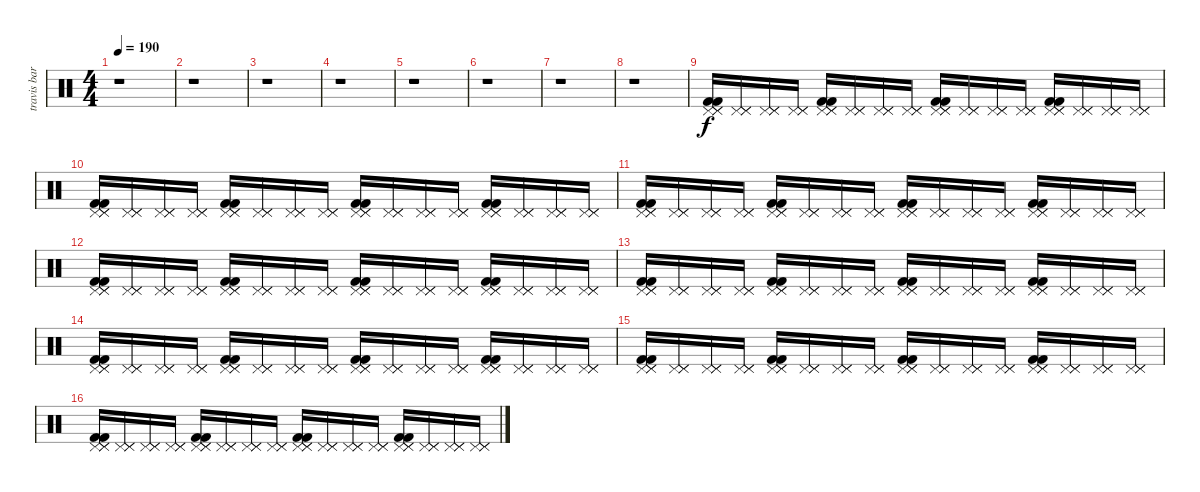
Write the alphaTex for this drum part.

\track ("travis barker" "travis bar") {instrument percussion}
\staff {score}
\articulation defaults
\ts (4 4)
\tempo 190
\clef neutral
\ks c
r.1{dy f volume 16} |
r.1 |
r.1 |
r.1 |
r.1 |
r.1 |
r.1 |
r.1 |
("Pedal Hi-Hat (hit)" "Pedal Hi-Hat (hit)" "Pedal Hi-Hat (hit)" "Kick (hit) 2" "Kick (hit) 2").16{volume 8} ("Pedal Hi-Hat (hit)" "Pedal Hi-Hat (hit)" "Pedal Hi-Hat (hit)").16 ("Pedal Hi-Hat (hit)" "Pedal Hi-Hat (hit)" "Pedal Hi-Hat (hit)").16 ("Pedal Hi-Hat (hit)" "Pedal Hi-Hat (hit)" "Pedal Hi-Hat (hit)").16 ("Pedal Hi-Hat (hit)" "Pedal Hi-Hat (hit)" "Pedal Hi-Hat (hit)" "Kick (hit) 2" "Kick (hit) 2").16 ("Pedal Hi-Hat (hit)" "Pedal Hi-Hat (hit)" "Pedal Hi-Hat (hit)").16 ("Pedal Hi-Hat (hit)" "Pedal Hi-Hat (hit)" "Pedal Hi-Hat (hit)").16 ("Pedal Hi-Hat (hit)" "Pedal Hi-Hat (hit)" "Pedal Hi-Hat (hit)").16 ("Pedal Hi-Hat (hit)" "Pedal Hi-Hat (hit)" "Pedal Hi-Hat (hit)" "Kick (hit) 2" "Kick (hit) 2").16 ("Pedal Hi-Hat (hit)" "Pedal Hi-Hat (hit)" "Pedal Hi-Hat (hit)").16 ("Pedal Hi-Hat (hit)" "Pedal Hi-Hat (hit)" "Pedal Hi-Hat (hit)").16 ("Pedal Hi-Hat (hit)" "Pedal Hi-Hat (hit)" "Pedal Hi-Hat (hit)").16 ("Pedal Hi-Hat (hit)" "Pedal Hi-Hat (hit)" "Pedal Hi-Hat (hit)" "Kick (hit) 2" "Kick (hit) 2").16 ("Pedal Hi-Hat (hit)" "Pedal Hi-Hat (hit)" "Pedal Hi-Hat (hit)").16 ("Pedal Hi-Hat (hit)" "Pedal Hi-Hat (hit)" "Pedal Hi-Hat (hit)").16 ("Pedal Hi-Hat (hit)" "Pedal Hi-Hat (hit)" "Pedal Hi-Hat (hit)").16 |
("Pedal Hi-Hat (hit)" "Pedal Hi-Hat (hit)" "Pedal Hi-Hat (hit)" "Kick (hit) 2" "Kick (hit) 2").16 ("Pedal Hi-Hat (hit)" "Pedal Hi-Hat (hit)" "Pedal Hi-Hat (hit)").16 ("Pedal Hi-Hat (hit)" "Pedal Hi-Hat (hit)" "Pedal Hi-Hat (hit)").16 ("Pedal Hi-Hat (hit)" "Pedal Hi-Hat (hit)" "Pedal Hi-Hat (hit)").16 ("Pedal Hi-Hat (hit)" "Pedal Hi-Hat (hit)" "Pedal Hi-Hat (hit)" "Kick (hit) 2" "Kick (hit) 2").16 ("Pedal Hi-Hat (hit)" "Pedal Hi-Hat (hit)" "Pedal Hi-Hat (hit)").16 ("Pedal Hi-Hat (hit)" "Pedal Hi-Hat (hit)" "Pedal Hi-Hat (hit)").16 ("Pedal Hi-Hat (hit)" "Pedal Hi-Hat (hit)" "Pedal Hi-Hat (hit)").16 ("Pedal Hi-Hat (hit)" "Pedal Hi-Hat (hit)" "Pedal Hi-Hat (hit)" "Kick (hit) 2" "Kick (hit) 2").16 ("Pedal Hi-Hat (hit)" "Pedal Hi-Hat (hit)" "Pedal Hi-Hat (hit)").16 ("Pedal Hi-Hat (hit)" "Pedal Hi-Hat (hit)" "Pedal Hi-Hat (hit)").16 ("Pedal Hi-Hat (hit)" "Pedal Hi-Hat (hit)" "Pedal Hi-Hat (hit)").16 ("Pedal Hi-Hat (hit)" "Pedal Hi-Hat (hit)" "Pedal Hi-Hat (hit)" "Kick (hit) 2" "Kick (hit) 2").16 ("Pedal Hi-Hat (hit)" "Pedal Hi-Hat (hit)" "Pedal Hi-Hat (hit)").16 ("Pedal Hi-Hat (hit)" "Pedal Hi-Hat (hit)" "Pedal Hi-Hat (hit)").16 ("Pedal Hi-Hat (hit)" "Pedal Hi-Hat (hit)" "Pedal Hi-Hat (hit)").16 |
("Pedal Hi-Hat (hit)" "Pedal Hi-Hat (hit)" "Pedal Hi-Hat (hit)" "Kick (hit) 2" "Kick (hit) 2").16 ("Pedal Hi-Hat (hit)" "Pedal Hi-Hat (hit)" "Pedal Hi-Hat (hit)").16 ("Pedal Hi-Hat (hit)" "Pedal Hi-Hat (hit)" "Pedal Hi-Hat (hit)").16 ("Pedal Hi-Hat (hit)" "Pedal Hi-Hat (hit)" "Pedal Hi-Hat (hit)").16 ("Pedal Hi-Hat (hit)" "Pedal Hi-Hat (hit)" "Pedal Hi-Hat (hit)" "Kick (hit) 2" "Kick (hit) 2").16 ("Pedal Hi-Hat (hit)" "Pedal Hi-Hat (hit)" "Pedal Hi-Hat (hit)").16 ("Pedal Hi-Hat (hit)" "Pedal Hi-Hat (hit)" "Pedal Hi-Hat (hit)").16 ("Pedal Hi-Hat (hit)" "Pedal Hi-Hat (hit)" "Pedal Hi-Hat (hit)").16 ("Pedal Hi-Hat (hit)" "Pedal Hi-Hat (hit)" "Pedal Hi-Hat (hit)" "Kick (hit) 2" "Kick (hit) 2").16 ("Pedal Hi-Hat (hit)" "Pedal Hi-Hat (hit)" "Pedal Hi-Hat (hit)").16 ("Pedal Hi-Hat (hit)" "Pedal Hi-Hat (hit)" "Pedal Hi-Hat (hit)").16 ("Pedal Hi-Hat (hit)" "Pedal Hi-Hat (hit)" "Pedal Hi-Hat (hit)").16 ("Pedal Hi-Hat (hit)" "Pedal Hi-Hat (hit)" "Pedal Hi-Hat (hit)" "Kick (hit) 2" "Kick (hit) 2").16 ("Pedal Hi-Hat (hit)" "Pedal Hi-Hat (hit)" "Pedal Hi-Hat (hit)").16 ("Pedal Hi-Hat (hit)" "Pedal Hi-Hat (hit)" "Pedal Hi-Hat (hit)").16 ("Pedal Hi-Hat (hit)" "Pedal Hi-Hat (hit)" "Pedal Hi-Hat (hit)").16 |
("Pedal Hi-Hat (hit)" "Pedal Hi-Hat (hit)" "Pedal Hi-Hat (hit)" "Kick (hit) 2" "Kick (hit) 2").16 ("Pedal Hi-Hat (hit)" "Pedal Hi-Hat (hit)" "Pedal Hi-Hat (hit)").16 ("Pedal Hi-Hat (hit)" "Pedal Hi-Hat (hit)" "Pedal Hi-Hat (hit)").16 ("Pedal Hi-Hat (hit)" "Pedal Hi-Hat (hit)" "Pedal Hi-Hat (hit)").16 ("Pedal Hi-Hat (hit)" "Pedal Hi-Hat (hit)" "Pedal Hi-Hat (hit)" "Kick (hit) 2" "Kick (hit) 2").16 ("Pedal Hi-Hat (hit)" "Pedal Hi-Hat (hit)" "Pedal Hi-Hat (hit)").16 ("Pedal Hi-Hat (hit)" "Pedal Hi-Hat (hit)" "Pedal Hi-Hat (hit)").16 ("Pedal Hi-Hat (hit)" "Pedal Hi-Hat (hit)" "Pedal Hi-Hat (hit)").16 ("Pedal Hi-Hat (hit)" "Pedal Hi-Hat (hit)" "Pedal Hi-Hat (hit)" "Kick (hit) 2" "Kick (hit) 2").16 ("Pedal Hi-Hat (hit)" "Pedal Hi-Hat (hit)" "Pedal Hi-Hat (hit)").16 ("Pedal Hi-Hat (hit)" "Pedal Hi-Hat (hit)" "Pedal Hi-Hat (hit)").16 ("Pedal Hi-Hat (hit)" "Pedal Hi-Hat (hit)" "Pedal Hi-Hat (hit)").16 ("Pedal Hi-Hat (hit)" "Pedal Hi-Hat (hit)" "Pedal Hi-Hat (hit)" "Kick (hit) 2" "Kick (hit) 2").16 ("Pedal Hi-Hat (hit)" "Pedal Hi-Hat (hit)" "Pedal Hi-Hat (hit)").16 ("Pedal Hi-Hat (hit)" "Pedal Hi-Hat (hit)" "Pedal Hi-Hat (hit)").16 ("Pedal Hi-Hat (hit)" "Pedal Hi-Hat (hit)" "Pedal Hi-Hat (hit)").16 |
("Pedal Hi-Hat (hit)" "Pedal Hi-Hat (hit)" "Pedal Hi-Hat (hit)" "Kick (hit) 2" "Kick (hit) 2").16 ("Pedal Hi-Hat (hit)" "Pedal Hi-Hat (hit)" "Pedal Hi-Hat (hit)").16 ("Pedal Hi-Hat (hit)" "Pedal Hi-Hat (hit)" "Pedal Hi-Hat (hit)").16 ("Pedal Hi-Hat (hit)" "Pedal Hi-Hat (hit)" "Pedal Hi-Hat (hit)").16 ("Pedal Hi-Hat (hit)" "Pedal Hi-Hat (hit)" "Pedal Hi-Hat (hit)" "Kick (hit) 2" "Kick (hit) 2").16 ("Pedal Hi-Hat (hit)" "Pedal Hi-Hat (hit)" "Pedal Hi-Hat (hit)").16 ("Pedal Hi-Hat (hit)" "Pedal Hi-Hat (hit)" "Pedal Hi-Hat (hit)").16 ("Pedal Hi-Hat (hit)" "Pedal Hi-Hat (hit)" "Pedal Hi-Hat (hit)").16 ("Pedal Hi-Hat (hit)" "Pedal Hi-Hat (hit)" "Pedal Hi-Hat (hit)" "Kick (hit) 2" "Kick (hit) 2").16 ("Pedal Hi-Hat (hit)" "Pedal Hi-Hat (hit)" "Pedal Hi-Hat (hit)").16 ("Pedal Hi-Hat (hit)" "Pedal Hi-Hat (hit)" "Pedal Hi-Hat (hit)").16 ("Pedal Hi-Hat (hit)" "Pedal Hi-Hat (hit)" "Pedal Hi-Hat (hit)").16 ("Pedal Hi-Hat (hit)" "Pedal Hi-Hat (hit)" "Pedal Hi-Hat (hit)" "Kick (hit) 2" "Kick (hit) 2").16 ("Pedal Hi-Hat (hit)" "Pedal Hi-Hat (hit)" "Pedal Hi-Hat (hit)").16 ("Pedal Hi-Hat (hit)" "Pedal Hi-Hat (hit)" "Pedal Hi-Hat (hit)").16 ("Pedal Hi-Hat (hit)" "Pedal Hi-Hat (hit)" "Pedal Hi-Hat (hit)").16 |
("Pedal Hi-Hat (hit)" "Pedal Hi-Hat (hit)" "Pedal Hi-Hat (hit)" "Kick (hit) 2" "Kick (hit) 2").16 ("Pedal Hi-Hat (hit)" "Pedal Hi-Hat (hit)" "Pedal Hi-Hat (hit)").16 ("Pedal Hi-Hat (hit)" "Pedal Hi-Hat (hit)" "Pedal Hi-Hat (hit)").16 ("Pedal Hi-Hat (hit)" "Pedal Hi-Hat (hit)" "Pedal Hi-Hat (hit)").16 ("Pedal Hi-Hat (hit)" "Pedal Hi-Hat (hit)" "Pedal Hi-Hat (hit)" "Kick (hit) 2" "Kick (hit) 2").16 ("Pedal Hi-Hat (hit)" "Pedal Hi-Hat (hit)" "Pedal Hi-Hat (hit)").16 ("Pedal Hi-Hat (hit)" "Pedal Hi-Hat (hit)" "Pedal Hi-Hat (hit)").16 ("Pedal Hi-Hat (hit)" "Pedal Hi-Hat (hit)" "Pedal Hi-Hat (hit)").16 ("Pedal Hi-Hat (hit)" "Pedal Hi-Hat (hit)" "Pedal Hi-Hat (hit)" "Kick (hit) 2" "Kick (hit) 2").16 ("Pedal Hi-Hat (hit)" "Pedal Hi-Hat (hit)" "Pedal Hi-Hat (hit)").16 ("Pedal Hi-Hat (hit)" "Pedal Hi-Hat (hit)" "Pedal Hi-Hat (hit)").16 ("Pedal Hi-Hat (hit)" "Pedal Hi-Hat (hit)" "Pedal Hi-Hat (hit)").16 ("Pedal Hi-Hat (hit)" "Pedal Hi-Hat (hit)" "Pedal Hi-Hat (hit)" "Kick (hit) 2" "Kick (hit) 2").16 ("Pedal Hi-Hat (hit)" "Pedal Hi-Hat (hit)" "Pedal Hi-Hat (hit)").16 ("Pedal Hi-Hat (hit)" "Pedal Hi-Hat (hit)" "Pedal Hi-Hat (hit)").16 ("Pedal Hi-Hat (hit)" "Pedal Hi-Hat (hit)" "Pedal Hi-Hat (hit)").16 |
("Pedal Hi-Hat (hit)" "Pedal Hi-Hat (hit)" "Pedal Hi-Hat (hit)" "Kick (hit) 2" "Kick (hit) 2").16 ("Pedal Hi-Hat (hit)" "Pedal Hi-Hat (hit)" "Pedal Hi-Hat (hit)").16 ("Pedal Hi-Hat (hit)" "Pedal Hi-Hat (hit)" "Pedal Hi-Hat (hit)").16 ("Pedal Hi-Hat (hit)" "Pedal Hi-Hat (hit)" "Pedal Hi-Hat (hit)").16 ("Pedal Hi-Hat (hit)" "Pedal Hi-Hat (hit)" "Pedal Hi-Hat (hit)" "Kick (hit) 2" "Kick (hit) 2").16 ("Pedal Hi-Hat (hit)" "Pedal Hi-Hat (hit)" "Pedal Hi-Hat (hit)").16 ("Pedal Hi-Hat (hit)" "Pedal Hi-Hat (hit)" "Pedal Hi-Hat (hit)").16 ("Pedal Hi-Hat (hit)" "Pedal Hi-Hat (hit)" "Pedal Hi-Hat (hit)").16 ("Pedal Hi-Hat (hit)" "Pedal Hi-Hat (hit)" "Pedal Hi-Hat (hit)" "Kick (hit) 2" "Kick (hit) 2").16 ("Pedal Hi-Hat (hit)" "Pedal Hi-Hat (hit)" "Pedal Hi-Hat (hit)").16 ("Pedal Hi-Hat (hit)" "Pedal Hi-Hat (hit)" "Pedal Hi-Hat (hit)").16 ("Pedal Hi-Hat (hit)" "Pedal Hi-Hat (hit)" "Pedal Hi-Hat (hit)").16 ("Pedal Hi-Hat (hit)" "Pedal Hi-Hat (hit)" "Pedal Hi-Hat (hit)" "Kick (hit) 2" "Kick (hit) 2").16 ("Pedal Hi-Hat (hit)" "Pedal Hi-Hat (hit)" "Pedal Hi-Hat (hit)").16 ("Pedal Hi-Hat (hit)" "Pedal Hi-Hat (hit)" "Pedal Hi-Hat (hit)").16 ("Pedal Hi-Hat (hit)" "Pedal Hi-Hat (hit)" "Pedal Hi-Hat (hit)").16 |
("Pedal Hi-Hat (hit)" "Pedal Hi-Hat (hit)" "Pedal Hi-Hat (hit)" "Kick (hit) 2" "Kick (hit) 2").16 ("Pedal Hi-Hat (hit)" "Pedal Hi-Hat (hit)" "Pedal Hi-Hat (hit)").16 ("Pedal Hi-Hat (hit)" "Pedal Hi-Hat (hit)" "Pedal Hi-Hat (hit)").16 ("Pedal Hi-Hat (hit)" "Pedal Hi-Hat (hit)" "Pedal Hi-Hat (hit)").16 ("Pedal Hi-Hat (hit)" "Pedal Hi-Hat (hit)" "Pedal Hi-Hat (hit)" "Kick (hit) 2" "Kick (hit) 2").16 ("Pedal Hi-Hat (hit)" "Pedal Hi-Hat (hit)" "Pedal Hi-Hat (hit)").16 ("Pedal Hi-Hat (hit)" "Pedal Hi-Hat (hit)" "Pedal Hi-Hat (hit)").16 ("Pedal Hi-Hat (hit)" "Pedal Hi-Hat (hit)" "Pedal Hi-Hat (hit)").16 ("Pedal Hi-Hat (hit)" "Pedal Hi-Hat (hit)" "Pedal Hi-Hat (hit)" "Kick (hit) 2" "Kick (hit) 2").16 ("Pedal Hi-Hat (hit)" "Pedal Hi-Hat (hit)" "Pedal Hi-Hat (hit)").16 ("Pedal Hi-Hat (hit)" "Pedal Hi-Hat (hit)" "Pedal Hi-Hat (hit)").16 ("Pedal Hi-Hat (hit)" "Pedal Hi-Hat (hit)" "Pedal Hi-Hat (hit)").16 ("Pedal Hi-Hat (hit)" "Pedal Hi-Hat (hit)" "Pedal Hi-Hat (hit)" "Kick (hit) 2" "Kick (hit) 2").16 ("Pedal Hi-Hat (hit)" "Pedal Hi-Hat (hit)" "Pedal Hi-Hat (hit)").16 ("Pedal Hi-Hat (hit)" "Pedal Hi-Hat (hit)" "Pedal Hi-Hat (hit)").16 ("Pedal Hi-Hat (hit)" "Pedal Hi-Hat (hit)" "Pedal Hi-Hat (hit)").16
